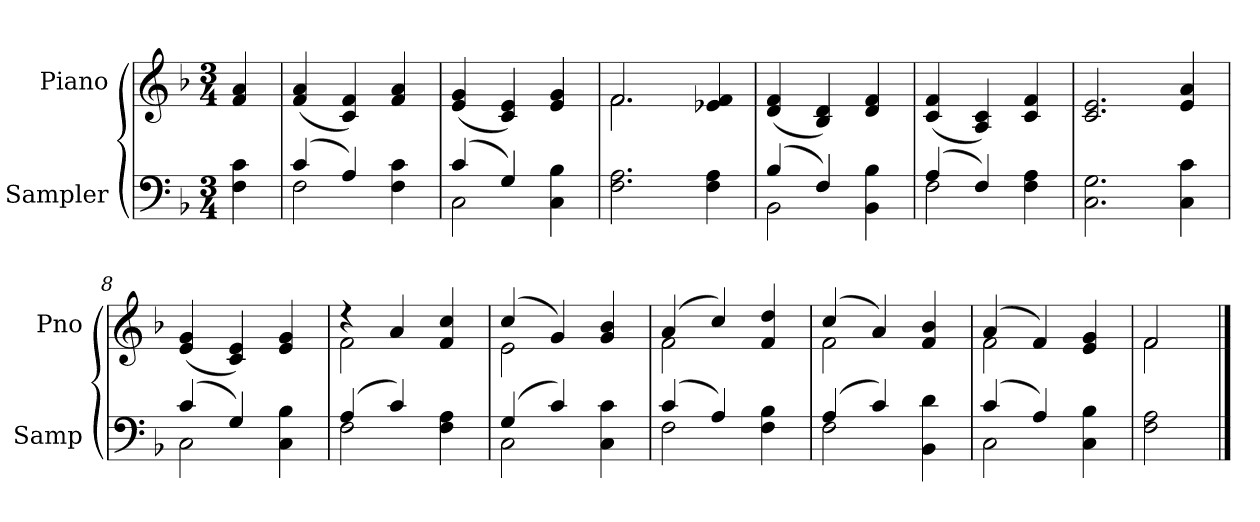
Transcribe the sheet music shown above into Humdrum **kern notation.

**kern	**kern
*part2	*part1
*staff2	*staff1
*I"Sampler	*I"Piano
*I'Samp	*I'Pno
*clefF4	*clefG2
*k[b-]	*k[b-]
*F:	*F:
*M3/4	*M3/4
=1	=1
4F\ 4c\	4f 4a
=2	=2
*^	*
(4c/	2F	(4f 4a
4A/)	.	4c 4f)
4F\ 4c\	4ryy	4f 4a
=3	=3	=3
(4c/	2C	(4e 4g
4G/)	.	4c 4e)
4C\ 4B-\	4ryy	4e 4g
*v	*v	*
=4	=4
*	*^
2.F\ 2.A\	2.f/	2.f
4F\ 4A\	4e-X/ 4f/	4ryy
*	*v	*v
=5	=5
*^	*
(4B-/	2BB-	(4d/ 4f/
4F/)	.	4B-/ 4d/)
4BB-\ 4B-\	4ryy	4d/ 4f/
=6	=6	=6
(4A/	2F	(4c/ 4f/
4F/)	.	4A/ 4c/)
4F\ 4A\	4ryy	4c/ 4f/
*v	*v	*
=7	=7
2.C\ 2.G\	2.c/ 2.e/
4C\ 4c\	4e/ 4a/
=8	=8
*^	*
(4c/	2C	(4e/ 4g/
4G/)	.	4c/ 4e/)
4C\ 4B-\	4ryy	4e/ 4g/
=9	=9	=9
*	*	*^
(4A/	2F	4r	2f
4c/)	.	4a/	.
4F\ 4A\	4ryy	4f/ 4cc/	4ryy
=10	=10	=10	=10
(4G/	2C	(4cc/	2e
4c/)	.	4g/)	.
4C\ 4c\	4ryy	4g/ 4b-/	4ryy
=11	=11	=11	=11
(4c/	2F	(4a/	2f
4A/)	.	4cc/)	.
4F\ 4B-\	4ryy	4f/ 4dd/	4ryy
=12	=12	=12	=12
(4A/	2F	(4cc/	2f
4c/)	.	4a/)	.
4BB-\ 4d\	4ryy	4f/ 4b-/	4ryy
=13	=13	=13	=13
(4c/	2C	(4a/	2f
4A/)	.	4f/)	.
4C\ 4B-\	4ryy	4e/ 4g/	4ryy
*v	*v	*	*
=14	=14	=14
2F\ 2A\	2f/	2f
*	*v	*v
==	==
*-	*-
